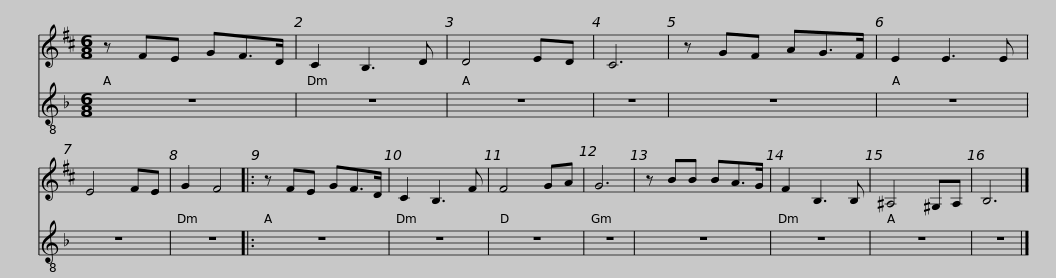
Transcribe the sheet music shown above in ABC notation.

X:1
%%score 1 2
L:1/8
M:6/8
I:linebreak $
K:F
V:1 treble transpose=-9
V:2 treble-8
V:1
[K:D] z FE GF>D | C2 B,3 D | D4 ED | C6 | z GF AG>F | %5
 E2 E3 E | E4 FE | G2 F4 |:$ z FE GF>D | C2 B,3 F | %10
 F4 GA | G6 | z BB BA>G | F2 B,3 B, | ^A,4 ^G,A, | %15
 B,6 |] %16
V:2
 z6 | z6 | z6 | z6 | z6 | %5
 z6 | z6 | z6 |:$ z6 | z6 | %10
 z6 | z6 | z6 | z6 | z6 | %15
 z6 |] %16
